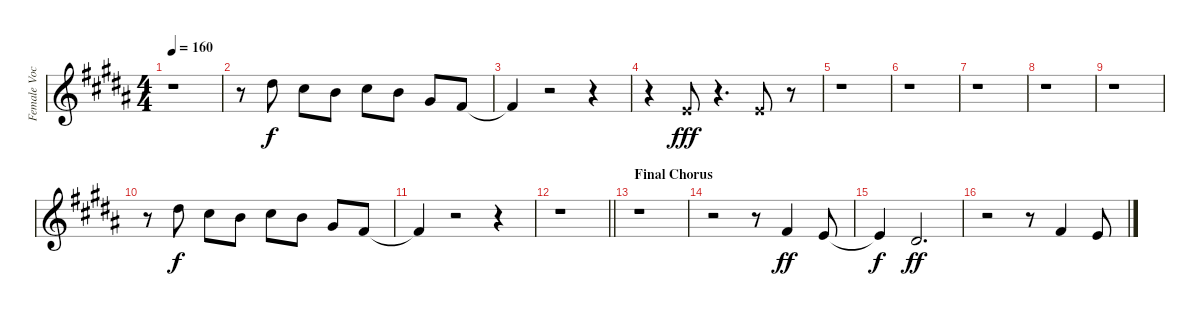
\track ("Female Vocals" "Female Voc") {instrument altosax}
\staff {score}
\tuning (E4 B3 G3 D3 A2 E2) {hide}
\ts (4 4)
\tempo 160
\clef g2
\ks b
r.1{dy f} |
r.8 11.1.8 9.1.8 7.1.8 9.1.8 7.1.8 4.1.8 2.1.8 |
2.1{t}.4 r.2 r.4 |
r.4 0.1{x}.8{dy fff} r.4{d} 0.1{x}.8 r.8 |
r.1 |
r.1 |
r.1 |
r.1 |
r.1 |
r.8 11.1.8{dy f} 9.1.8 7.1.8 9.1.8 7.1.8 4.1.8 2.1.8 |
2.1{t}.4 r.2 r.4 |
\barLineRight lightlight
r.1 |
\section ("" "Final Chorus")
r.1 |
r.2 r.8 2.1.4{dy ff} 0.1.8 |
0.1{t}.4{dy f} 0.2{be (custom 0 8 14 8 16 4 29 4 32 0 40 0 60 0)}.2{d dy ff} |
r.2 r.8 2.1.4 0.1.8
